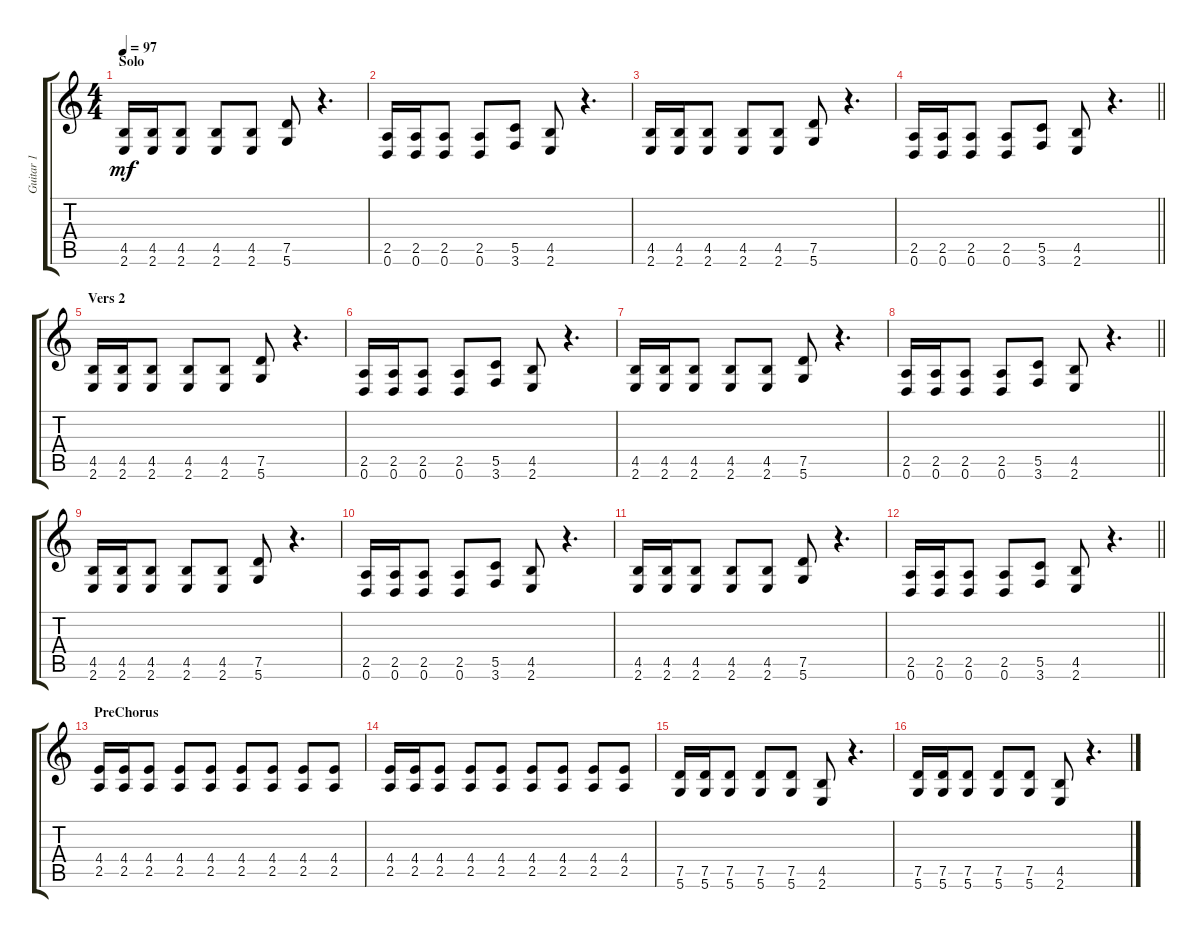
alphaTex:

\track ("Guitar 1" "Guitar 1") {instrument overdrivenguitar}
\staff {score tabs}
\tuning (D4 A3 F3 C3 G2 D2) {hide}
\ts (4 4)
\section ("" "Solo")
\tempo 97
\clef g2
\ks c
(4.5 2.6).16{dy mf} (4.5 2.6).16 (4.5 2.6).8 (4.5 2.6).8 (4.5 2.6).8 (7.5 5.6).8 r.4{d} |
(2.5 0.6).16 (2.5 0.6).16 (2.5 0.6).8 (2.5 0.6).8 (5.5 3.6).8 (4.5 2.6).8 r.4{d} |
(4.5 2.6).16 (4.5 2.6).16 (4.5 2.6).8 (4.5 2.6).8 (4.5 2.6).8 (7.5 5.6).8 r.4{d} |
\barLineRight lightlight
(2.5 0.6).16 (2.5 0.6).16 (2.5 0.6).8 (2.5 0.6).8 (5.5 3.6).8 (4.5 2.6).8 r.4{d} |
\section ("" "Vers 2")
(4.5 2.6).16 (4.5 2.6).16 (4.5 2.6).8 (4.5 2.6).8 (4.5 2.6).8 (7.5 5.6).8 r.4{d} |
(2.5 0.6).16 (2.5 0.6).16 (2.5 0.6).8 (2.5 0.6).8 (5.5 3.6).8 (4.5 2.6).8 r.4{d} |
(4.5 2.6).16 (4.5 2.6).16 (4.5 2.6).8 (4.5 2.6).8 (4.5 2.6).8 (7.5 5.6).8 r.4{d} |
\barLineRight lightlight
(2.5 0.6).16 (2.5 0.6).16 (2.5 0.6).8 (2.5 0.6).8 (5.5 3.6).8 (4.5 2.6).8 r.4{d} |
(4.5 2.6).16 (4.5 2.6).16 (4.5 2.6).8 (4.5 2.6).8 (4.5 2.6).8 (7.5 5.6).8 r.4{d} |
(2.5 0.6).16 (2.5 0.6).16 (2.5 0.6).8 (2.5 0.6).8 (5.5 3.6).8 (4.5 2.6).8 r.4{d} |
(4.5 2.6).16 (4.5 2.6).16 (4.5 2.6).8 (4.5 2.6).8 (4.5 2.6).8 (7.5 5.6).8 r.4{d} |
\barLineRight lightlight
(2.5 0.6).16 (2.5 0.6).16 (2.5 0.6).8 (2.5 0.6).8 (5.5 3.6).8 (4.5 2.6).8 r.4{d} |
\section ("" "PreChorus")
(4.4 2.5).16 (4.4 2.5).16 (4.4 2.5).8 (4.4 2.5).8 (4.4 2.5).8 (4.4 2.5).8 (4.4 2.5).8 (4.4 2.5).8 (4.4 2.5).8 |
(4.4 2.5).16 (4.4 2.5).16 (4.4 2.5).8 (4.4 2.5).8 (4.4 2.5).8 (4.4 2.5).8 (4.4 2.5).8 (4.4 2.5).8 (4.4 2.5).8 |
(7.5 5.6).16 (7.5 5.6).16 (7.5 5.6).8 (7.5 5.6).8 (7.5 5.6).8 (4.5 2.6).8 r.4{d} |
(7.5 5.6).16 (7.5 5.6).16 (7.5 5.6).8 (7.5 5.6).8 (7.5 5.6).8 (4.5 2.6).8 r.4{d}
